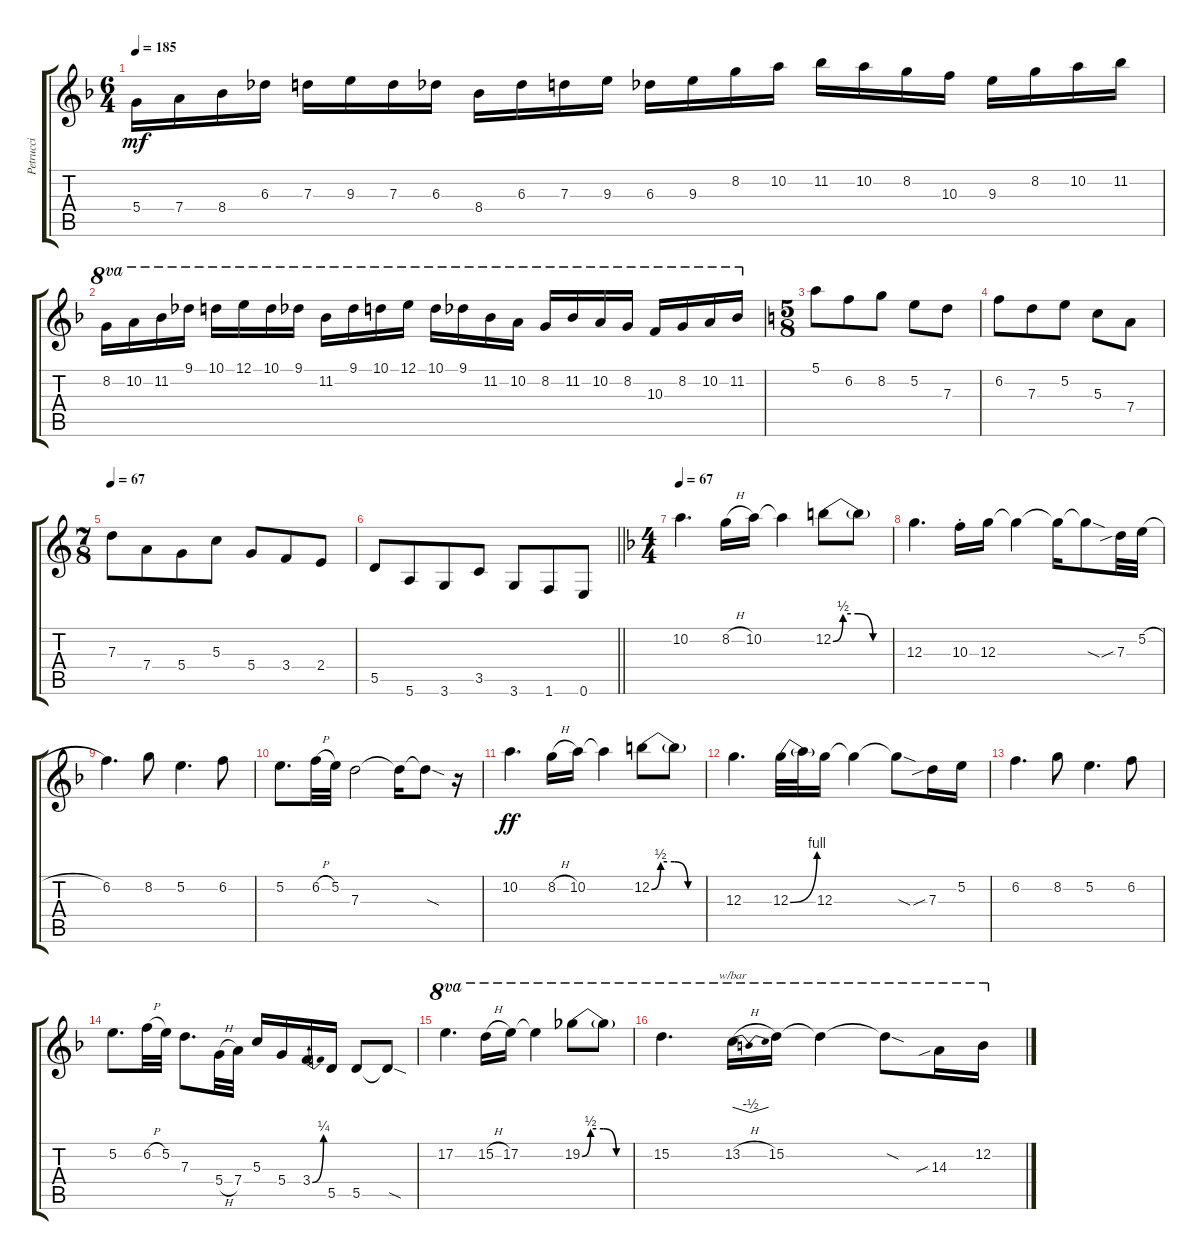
\track ("Petrucci" "Petrucci") {instrument distortionguitar}
\staff {score tabs}
\tuning (E4 B3 G3 D3 A2 E2) {hide}
\ts (6 4)
\tempo 185
\clef g2
\ks f
5.4.16{dy mf} 7.4.16 8.4.16 6.3.16 7.3.16 9.3.16 7.3.16 6.3.16 8.4.16 6.3.16 7.3.16 9.3.16 6.3.16 9.3.16 8.2.16 10.2.16 11.2.16 10.2.16 8.2.16 10.3.16 9.3.16 8.2.16 10.2.16 11.2.16 |
8.2.16{ot 8va} 10.2.16{ot 8va} 11.2.16{ot 8va} 9.1.16{ot 8va} 10.1.16{ot 8va} 12.1.16{ot 8va} 10.1.16{ot 8va} 9.1.16{ot 8va} 11.2.16{ot 8va} 9.1.16{ot 8va} 10.1.16{ot 8va} 12.1.16{ot 8va} 10.1.16{ot 8va} 9.1.16{ot 8va} 11.2.16{ot 8va} 10.2.16{ot 8va} 8.2.16{ot 8va} 11.2.16{ot 8va} 10.2.16{ot 8va} 8.2.16{ot 8va} 10.3.16{ot 8va} 8.2.16{ot 8va} 10.2.16{ot 8va} 11.2.16{ot 8va} |
\ts (5 8)
\ks c
5.1.8 6.2.8 8.2.8 5.2.8 7.3.8 |
6.2.8 7.3.8 5.2.8 5.3.8 7.4.8 |
\ts (7 8)
\tempo 67
7.3.8 7.4.8 5.4.8 5.3.8 5.4.8 3.4.8 2.4.8 |
\barLineRight lightlight
5.5.8 5.6.8 3.6.8 3.5.8 3.6.8 1.6.8 0.6.8 |
\ts (4 4)
\tempo 67
\ks f
10.2.4{d} 8.2{h}.16 10.2.16 10.2{t}.4 12.2{be (custom 0 0 10 2 25 2 40 0 60 0)}.8 12.2{t}.8 |
12.3.4{d} 10.3{st}.16 12.3.16 12.3{t}.4 12.3{t}.16 12.3{sod t}.8 7.3{sib}.32 5.2{h}.32 |
6.2.4{d} 8.2.8 5.2.4{d} 6.2.8 |
5.2.8{d} 6.2{h}.32 5.2.32 7.3.2 7.3{t}.16 7.3{sod t}.8 r.16 |
10.2.4{d dy ff} 8.2{h}.16 10.2.16 10.2{t}.4 12.2{be (custom 0 0 10 2 25 2 40 0 60 0)}.8 12.2{t}.8 |
12.3.4{d} 12.3{be (bend 0 0 60 4)}.32 12.3{t}.32 12.3.16 12.3{t}.4 12.3{sod t}.8 7.3{sib}.16 5.2.16 |
6.2.4{d} 8.2.8 5.2.4{d} 6.2.8 |
5.2.8{d} 6.2{h}.32 5.2.32 7.3.8{d} 5.4{h}.32 7.4.32 5.3.16 5.4.16 3.4{be (bend 0 0 60 1)}.16 5.5.16 5.5.8 5.5{sod t}.8 |
17.2.4{d ot 8va} 15.2{h}.16{ot 8va} 17.2.16{ot 8va} 17.2{t}.4{ot 8va} 19.2{be (custom 0 0 10 2 25 2 40 0 60 0)}.8{ot 8va} 19.2{t}.8{ot 8va} |
15.2.4{d ot 8va} 13.2{h}.16{tbe (dip default 0 0 30 -2 60 0) ot 8va} 15.2.16{ot 8va} 15.2{t}.4{ot 8va} 15.2{sod t}.8{ot 8va} 14.3{sib}.16{ot 8va} 12.2.16{ot 8va}
